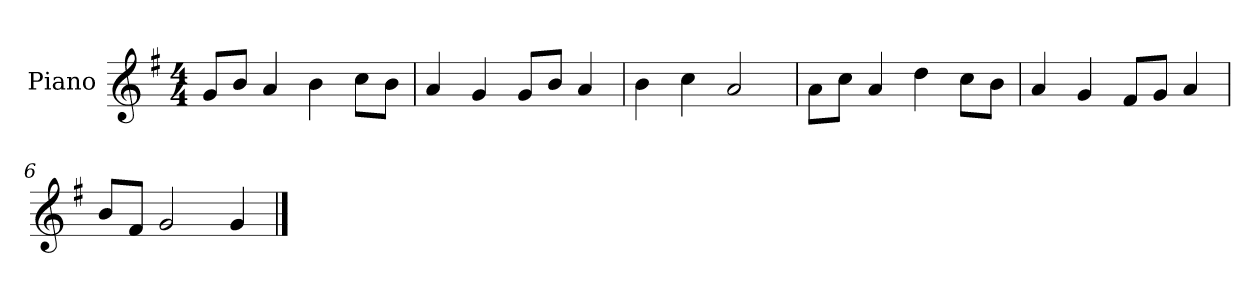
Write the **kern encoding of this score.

**kern
*part1
*staff1
*I"Piano
*I'P-no
*clefG2
*k[f#]
*M4/4
*MM90
=1
8g/L
8b/J
4a/
4b\
8cc\L
8b\J
=2
4a/
4g/
8g/L
8b/J
4a/
=3
4b\
4cc\
2a/
=4
8a\L
8cc\J
4a/
4dd\
8cc\L
8b\J
=5
4a/
4g/
8f#/L
8g/J
4a/
=6
8b/L
8f#/J
2g/
4g/
==
*-
